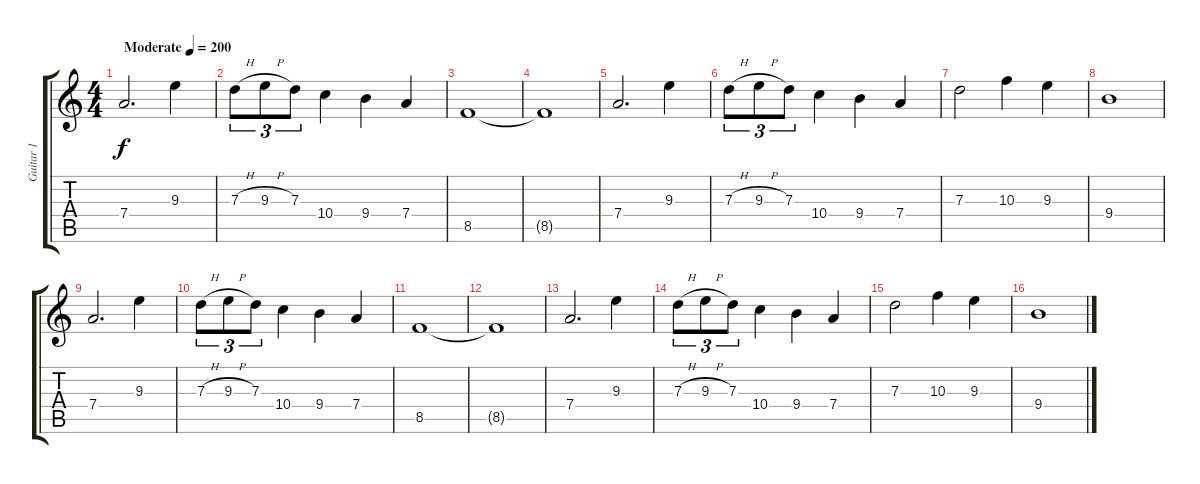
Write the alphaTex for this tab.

\track ("Guitar 1" "Guitar 1") {instrument distortionguitar}
\staff {score tabs}
\tuning (E4 B3 G3 D3 A2 E2) {hide}
\ts (4 4)
\tempo (200 "Moderate")
\clef g2
\ks c
7.4.2{d dy f instrument distortionguitar} 9.3.4 |
7.3{h}.8{tu (3 2)} 9.3{h}.8{tu (3 2)} 7.3.8{tu (3 2)} 10.4.4 9.4.4 7.4.4 |
8.5.1 |
8.5{t}.1 |
7.4.2{d} 9.3.4 |
7.3{h}.8{tu (3 2)} 9.3{h}.8{tu (3 2)} 7.3.8{tu (3 2)} 10.4.4 9.4.4 7.4.4 |
7.3.2 10.3.4 9.3.4 |
9.4.1 |
7.4.2{d} 9.3.4 |
7.3{h}.8{tu (3 2)} 9.3{h}.8{tu (3 2)} 7.3.8{tu (3 2)} 10.4.4 9.4.4 7.4.4 |
8.5.1 |
8.5{t}.1 |
7.4.2{d} 9.3.4 |
7.3{h}.8{tu (3 2)} 9.3{h}.8{tu (3 2)} 7.3.8{tu (3 2)} 10.4.4 9.4.4 7.4.4 |
7.3.2 10.3.4 9.3.4 |
9.4.1
